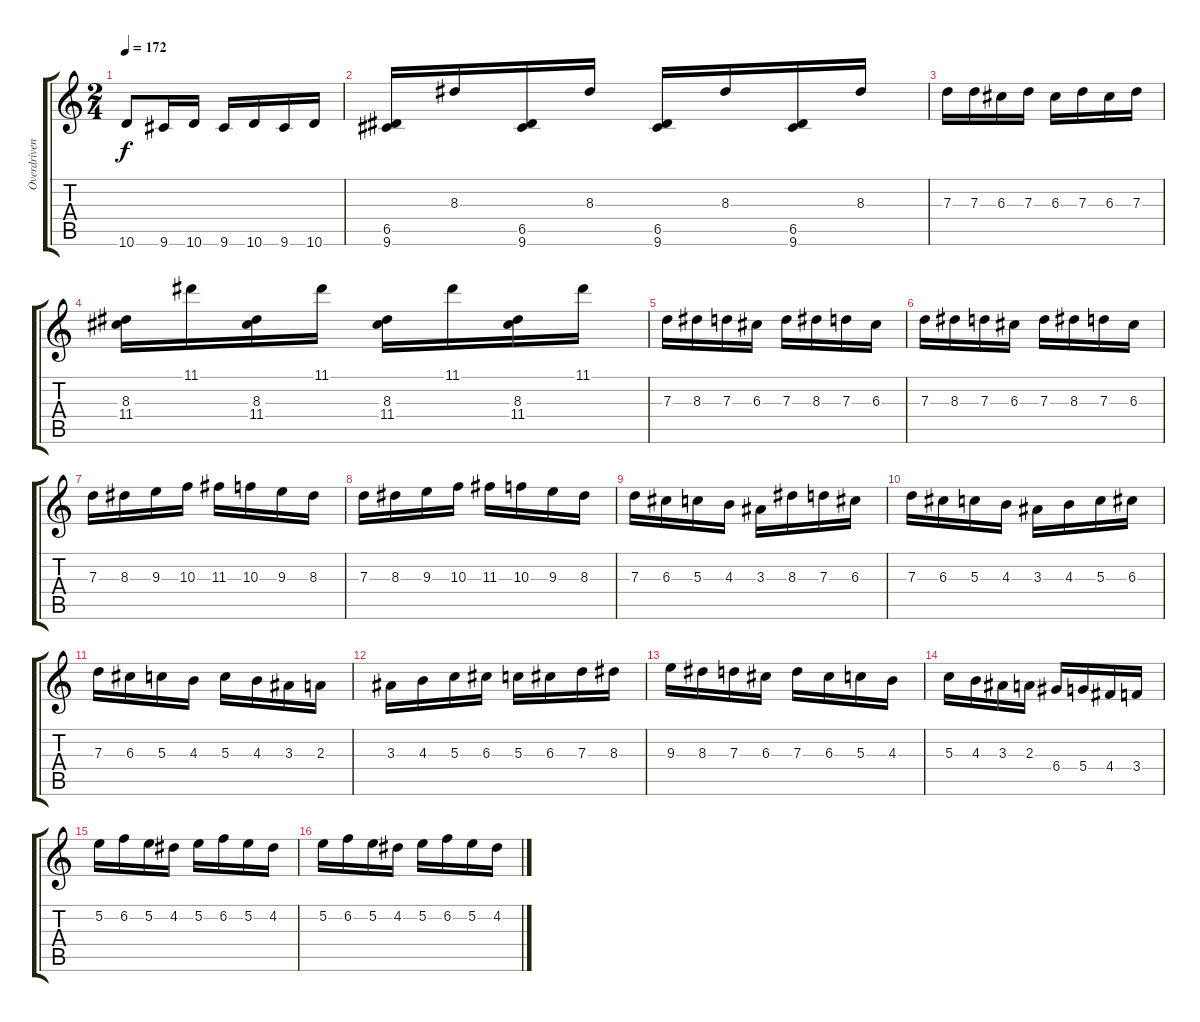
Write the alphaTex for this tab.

\track ("Overdriven Guitar" "Overdriven") {instrument overdrivenguitar}
\staff {score tabs}
\tuning (E4 B3 G3 D3 A2 E2) {hide}
\ts (2 4)
\tempo 172
\clef g2
\ks c
10.6.8{dy f} 9.6.16 10.6.16 9.6.16 10.6.16 9.6.16 10.6.16 |
(6.5 9.6).16 8.3.16 (6.5 9.6).16 8.3.16 (6.5 9.6).16 8.3.16 (6.5 9.6).16 8.3.16 |
7.3.16 7.3.16 6.3.16 7.3.16 6.3.16 7.3.16 6.3.16 7.3.16 |
(8.3 11.4).16 11.1.16 (8.3 11.4).16 11.1.16 (8.3 11.4).16 11.1.16 (8.3 11.4).16 11.1.16 |
7.3.16 8.3.16 7.3.16 6.3.16 7.3.16 8.3.16 7.3.16 6.3.16 |
7.3.16 8.3.16 7.3.16 6.3.16 7.3.16 8.3.16 7.3.16 6.3.16 |
7.3.16 8.3.16 9.3.16 10.3.16 11.3.16 10.3.16 9.3.16 8.3.16 |
7.3.16 8.3.16 9.3.16 10.3.16 11.3.16 10.3.16 9.3.16 8.3.16 |
7.3.16 6.3.16 5.3.16 4.3.16 3.3.16 8.3.16 7.3.16 6.3.16 |
7.3.16 6.3.16 5.3.16 4.3.16 3.3.16 4.3.16 5.3.16 6.3.16 |
7.3.16 6.3.16 5.3.16 4.3.16 5.3.16 4.3.16 3.3.16 2.3.16 |
3.3.16 4.3.16 5.3.16 6.3.16 5.3.16 6.3.16 7.3.16 8.3.16 |
9.3.16 8.3.16 7.3.16 6.3.16 7.3.16 6.3.16 5.3.16 4.3.16 |
5.3.16 4.3.16 3.3.16 2.3.16 6.4.16 5.4.16 4.4.16 3.4.16 |
5.2.16 6.2.16 5.2.16 4.2.16 5.2.16 6.2.16 5.2.16 4.2.16 |
5.2.16 6.2.16 5.2.16 4.2.16 5.2.16 6.2.16 5.2.16 4.2.16
